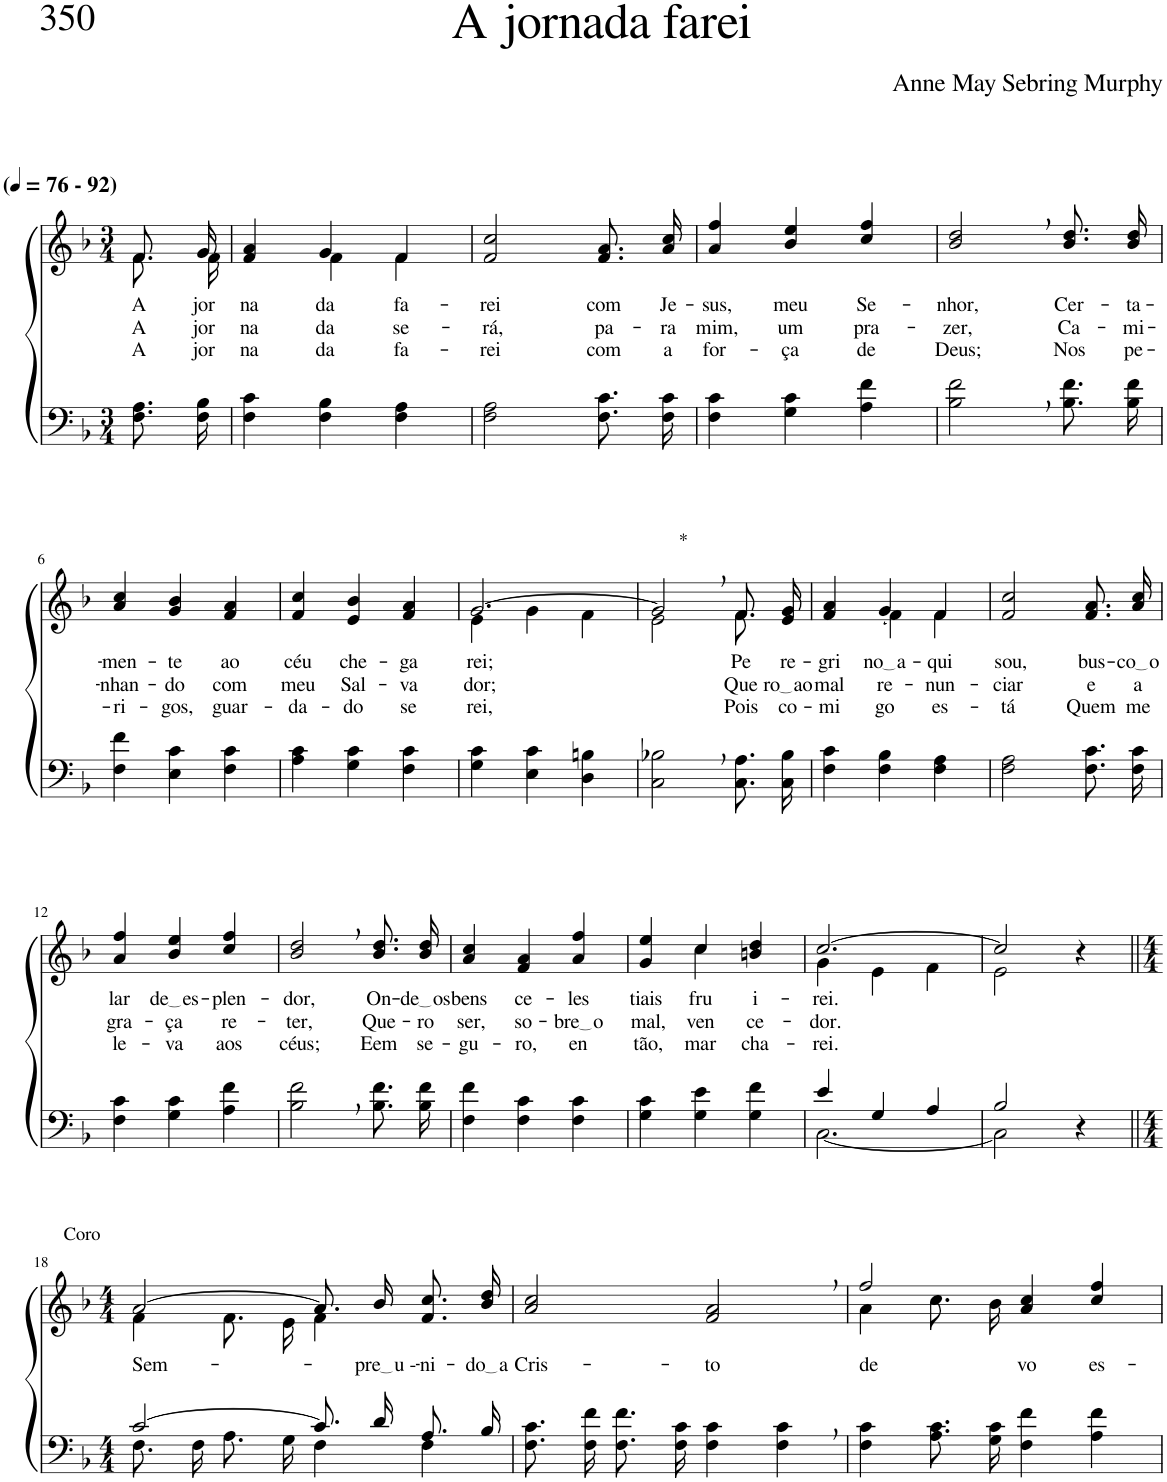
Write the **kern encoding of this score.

**kern	**kern	**text	**text	**text
*part2	*part1	*part1	*part1	*part1
*staff2	*staff1	*staff1	*staff1	*staff1
*I"Parte III e IV	*I"Parte I e II	*	*	*
*clefF4	*clefG2	*	*	*
*Trd2c3	*Trd2c3	*	*	*
*k[b-]	*k[b-]	*	*	*
*M3/4	*M3/4	*	*	*
*MM76	*MM76	*	*	*
=1	=1	=1	=1	=1
*	*^	*	*	*
!	!LO:TX:a:B:t=(	!	!	!	!
!	!LO:TX:a:B:t=- 92)	!	!	!	!
!	!	!	!LO:LY:b	!LO:LY:b	!LO:LY:b
8.F\ 8.A\L	8.f/L	8.f\L	A	A	A
!	!	!	!LO:LY:b	!LO:LY:b	!LO:LY:b
16F\ 16B-\Jk	16g/Jk	16f\Jk	jor-	jor-	jor-
=2	=2	=2	=2	=2	=2
!	!	!	!LO:LY:b	!LO:LY:b	!LO:LY:b
4F\ 4c\	4f/ 4a/	4ryy	-na-	-na-	-na-
!	!	!	!LO:LY:b	!LO:LY:b	!LO:LY:b
4F\ 4B-\	4g/	4f\	-da	-da	-da
!	!	!	!LO:LY:b	!LO:LY:b	!LO:LY:b
4F\ 4A\	4f/	4f\	fa-	se-	fa-
=3	=3	=3	=3	=3	=3
!	!	!	!LO:LY:b	!LO:LY:b	!LO:LY:b
*	*v	*v	*	*	*
2F\ 2A\	2f/ 2cc/	-rei	-rá,	rei
!	!	!LO:LY:b	!LO:LY:b	!LO:LY:b
8.F\ 8.c\L	8.f/ 8.a/L	com	pa-	com
!	!	!LO:LY:b	!LO:LY:b	!LO:LY:b
16F\ 16c\Jk	16a/ 16cc/Jk	Je-	-ra	a
=4	=4	=4	=4	=4
!	!	!LO:LY:b	!LO:LY:b	!LO:LY:b
4F\ 4c\	4a/ 4ff/	-sus,	mim,	for-
!	!	!LO:LY:b	!LO:LY:b	!LO:LY:b
4G\ 4c\	4b-/ 4ee/	meu	um	-ça
!	!	!LO:LY:b	!LO:LY:b	!LO:LY:b
4A\ 4f\	4cc/ 4ff/	Se-	pra-	de
=5	=5	=5	=5	=5
!	!	!LO:LY:b	!LO:LY:b	!LO:LY:b
2B-\, 2f\,	2b-/, 2dd/,	-nhor,	-zer,	Deus;
!	!	!LO:LY:b	!LO:LY:b	!LO:LY:b
8.B-\ 8.f\L	8.b-\ 8.dd\L	Cer-	Ca-	Nos
!	!	!LO:LY:b	!LO:LY:b	!LO:LY:b
16B-\ 16f\Jk	16b-\ 16dd\Jk	-ta-	-mi-	pe-
!!LO:LB:g=z
=6	=6	=6	=6	=6
!	!	!LO:LY:b	!LO:LY:b	!LO:LY:b
4F\ 4f\	4a/ 4cc/	-men-	-nhan-	-ri-
!	!	!LO:LY:b	!LO:LY:b	!LO:LY:b
4E\ 4c\	4g/ 4b-/	-te	-do	-gos,
!	!	!LO:LY:b	!LO:LY:b	!LO:LY:b
4F\ 4c\	4f/ 4a/	ao	com	guar-
=7	=7	=7	=7	=7
!	!	!LO:LY:b	!LO:LY:b	!LO:LY:b
4A\ 4c\	4f/ 4cc/	céu	meu	-da-
!	!	!LO:LY:b	!LO:LY:b	!LO:LY:b
4G\ 4c\	4e/ 4b-/	che-	Sal-	-do
!	!	!LO:LY:b	!LO:LY:b	!LO:LY:b
4F\ 4c\	4f/ 4a/	-ga-	-va-	se-
=8	=8	=8	=8	=8
*	*^	*	*	*
!	!	!	!LO:LY:b	!LO:LY:b	!LO:LY:b
4G\ 4c\	[2.g/	4e\	-rei;	-dor;	-rei,
4E\ 4c\	.	4g\	.	.	.
4D\ 4Bn\	.	4f\	.	.	.
=9	=9	=9	=9	=9	=9
!	!LO:TX:a:t=*	!	!	!	!
2C\, 2B-X\,	2g,/]	2e\	.	.	.
!	!	!	!LO:LY:b	!LO:LY:b	!LO:LY:b
8.C\ 8.A\L	8.f/L	8.f\	Pe-	Que-	Pois
!	!	!	!LO:LY:b	!LO:LY:b	!LO:LY:b
16C\ 16B-\Jk	16e/ 16g/Jk	16ryy	-re-	ro ao	co-
=10	=10	=10	=10	=10	=10
!	!	!	!LO:LY:b	!LO:LY:b	!LO:LY:b
4F\ 4c\	4f/ 4a/	4ryy	-gri-	mal	-mi-
!	!	!	!LO:LY:b	!LO:LY:b	!LO:LY:b
4F\ 4B-\	4g/	4f\	no a	re-	-go
!	!	!	!LO:LY:b	!LO:LY:b	!LO:LY:b
4F\ 4A\	4f/	4f\	-qui	-nun-	es-
=11	=11	=11	=11	=11	=11
!	!	!	!LO:LY:b	!LO:LY:b	!LO:LY:b
*	*v	*v	*	*	*
2F\ 2A\	2f/ 2cc/	sou,	-ciar	-tá
!	!	!LO:LY:b	!LO:LY:b	!LO:LY:b
8.F\ 8.c\L	8.f/ 8.a/L	bus-	e	Quem
!	!	!LO:LY:b	!LO:LY:b	!LO:LY:b
16F\ 16c\Jk	16a/ 16cc/Jk	co o	a	me
!!LO:LB:g=z
=12	=12	=12	=12	=12
!	!	!LO:LY:b	!LO:LY:b	!LO:LY:b
4F\ 4c\	4a/ 4ff/	lar	gra-	le-
!	!	!LO:LY:b	!LO:LY:b	!LO:LY:b
4G\ 4c\	4b-/ 4ee/	de es	-ça	-va
!	!	!LO:LY:b	!LO:LY:b	!LO:LY:b
4A\ 4f\	4cc/ 4ff/	-plen-	re-	aos
=13	=13	=13	=13	=13
!	!	!LO:LY:b	!LO:LY:b	!LO:LY:b
2B-\, 2f\,	2b-/, 2dd/,	-dor,	-ter,	céus;
!	!	!LO:LY:b	!LO:LY:b	!LO:LY:b
8.B-\ 8.f\L	8.b-\ 8.dd\L	On-	Que-	Eem
!	!	!LO:LY:b	!LO:LY:b	!LO:LY:b
16B-\ 16f\Jk	16b-\ 16dd\Jk	de os	-ro	se-
=14	=14	=14	=14	=14
!	!	!LO:LY:b	!LO:LY:b	!LO:LY:b
4F\ 4f\	4a/ 4cc/	bens	ser,	-gu-
!	!	!LO:LY:b	!LO:LY:b	!LO:LY:b
4F\ 4c\	4f/ 4a/	ce-	so-	-ro,
!	!	!LO:LY:b	!LO:LY:b	!LO:LY:b
4F\ 4c\	4a/ 4ff/	-les-	bre o	en-
=15	=15	=15	=15	=15
*	*^	*	*	*
!	!	!	!LO:LY:b	!LO:LY:b	!LO:LY:b
4G\ 4c\	4ryy	4g/ 4ee/	-tiais	mal,	-tão,
!	!	!	!LO:LY:b	!LO:LY:b	!LO:LY:b
4G\ 4e\	4cc\	4cc/	fru-	ven-	mar-
!	!	!	!LO:LY:b	!LO:LY:b	!LO:LY:b
4G\ 4f\	4ryy	4bn/ 4dd/	-i-	-ce-	-cha-
=16	=16	=16	=16	=16	=16
*^	*	*	*	*	*
!	!	!	!	!LO:LY:b	!LO:LY:b	!LO:LY:b
4e/	[2.C\	[2.cc/	4g\	-rei.	-dor.	-rei.
4G/	.	.	4e\	.	.	.
4A/	.	.	4f\	.	.	.
=17	=17	=17	=17	=17	=17	=17
2B-/	2C\]	2cc/]	2e\	.	.	.
4r	4ryy	4r	4ryy	.	.	.
!!LO:LB:g=z	!!
=18||	=18||	=18||	=18||	=18||	=18||	=18||
*M4/4	*	*M4/4	*	*	*	*
!	!	!LO:TX:a:t=Coro	!	!	!	!
!	!	!	!	!LO:LY:b	!	!
[2c/	8.F\L	[2a/	4f\	Sem-	.	.
.	16F\Jk	.	.	.	.	.
.	8.A\L	.	8.f\L	.	.	.
.	16G\Jk	.	16e\Jk	.	.	.
8.c/L]	4F\	8.a/L]	4f\	.	.	.
!	!	!	!	!LO:LY:b	!	!
16d/Jk	.	16b-/Jk	.	pre u -	.	.
!	!	!	!	!LO:LY:b	!	!
8.A/L	4F\	8.f/ 8.cc/L	4ryy	-ni-	.	.
!	!	!	!	!LO:LY:b	!	!
16B-/Jk	.	16b-/ 16dd/Jk	.	do a	.	.
*v	*v	*	*	*	*	*
*	*v	*v	*	*	*
=19	=19	=19	=19	=19
!	!	!LO:LY:b	!	!
8.F\ 8.c\L	2a/ 2cc/	Cris-	.	.
16F\ 16f\Jk	.	.	.	.
8.F\ 8.f\L	.	.	.	.
16F\ 16c\Jk	.	.	.	.
!	!	!LO:LY:b	!	!
4F\ 4c\	2f/, 2a/,	-to	.	.
4F\, 4c\,	.	.	.	.
=20	=20	=20	=20	=20
*	*^	*	*	*
!	!	!	!LO:LY:b	!	!
4F\ 4c\	2ff/	4a\	de-	.	.
8.A\ 8.c\L	.	8.cc\L	.	.	.
16G\ 16c\Jk	.	16b-\Jk	.	.	.
!	!	!	!LO:LY:b	!	!
4F\ 4f\	4a/ 4cc/	2ryy	-vo	.	.
!	!	!	!LO:LY:b	!	!
4A\ 4f\	4cc/ 4ff/	.	es-	.	.
*	*v	*v	*	*	*
=	=	=	=	=
*-	*-	*-	*-	*-
